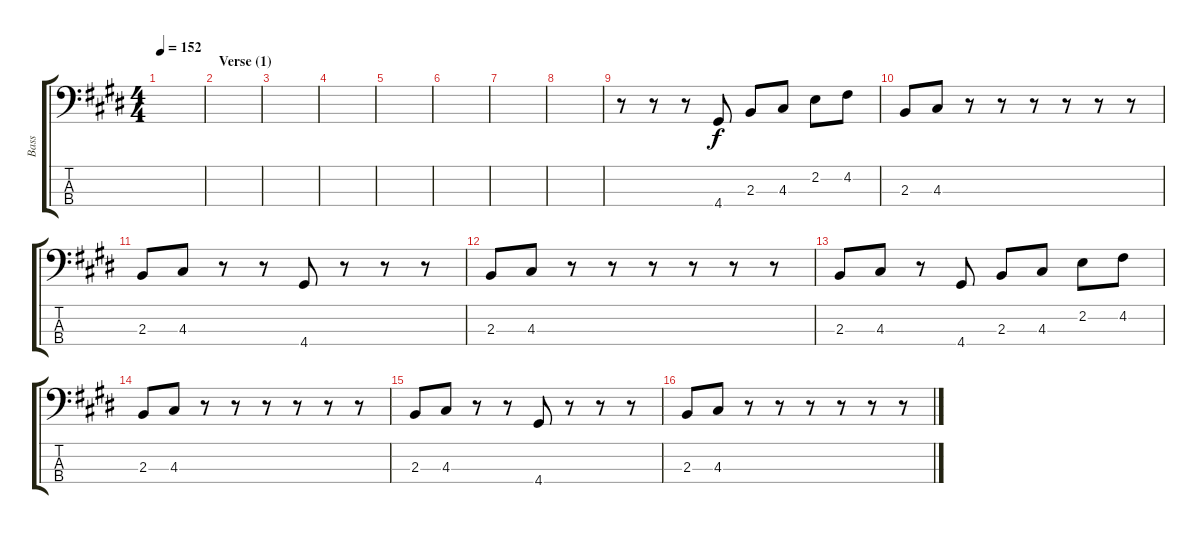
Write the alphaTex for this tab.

\track ("Bass" "Bass") {instrument electricbasspick}
\staff {score tabs}
\tuning (G2 D2 A1 E1) {hide}
\ts (4 4)
\tempo 152
\clef f4
\ks c#minor
|
\section ("" "Verse (1)")
|
|
|
|
|
|
|
r.8 r.8 r.8 4.4.8 2.3.8 4.3.8 2.2.8 4.2.8 |
2.3.8 4.3.8 r.8 r.8 r.8 r.8 r.8 r.8 |
2.3.8 4.3.8 r.8 r.8 4.4.8 r.8 r.8 r.8 |
2.3.8 4.3.8 r.8 r.8 r.8 r.8 r.8 r.8 |
2.3.8 4.3.8 r.8 4.4.8 2.3.8 4.3.8 2.2.8 4.2.8 |
2.3.8 4.3.8 r.8 r.8 r.8 r.8 r.8 r.8 |
2.3.8 4.3.8 r.8 r.8 4.4.8 r.8 r.8 r.8 |
2.3.8 4.3.8 r.8 r.8 r.8 r.8 r.8 r.8
